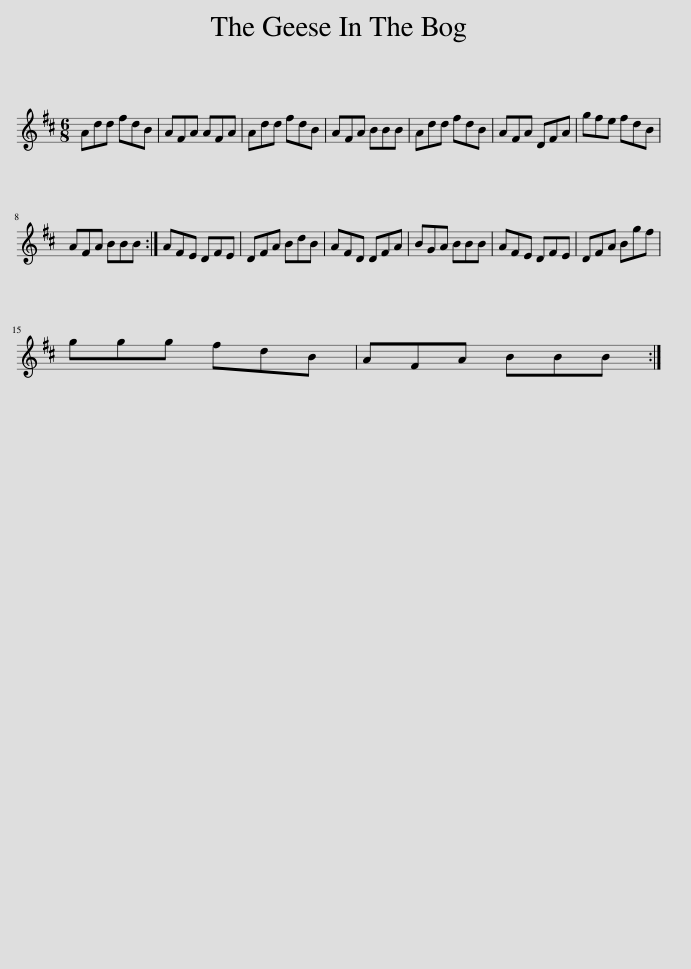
X:1
L:1/8
M:6/8
I:linebreak $
K:D
V:1 treble
V:1
 Add fdB | AFA AFA | Add fdB | AFA BBB | Add fdB | %5
 AFA DFA | gfe fdB |$ AFA BBB :| AFE DFE | DFA BdB | %10
 AFD DFA | BGA BBB | AFE DFE | DFA Bgf |$ ggg fdB | %15
 AFA BBB :| %16
